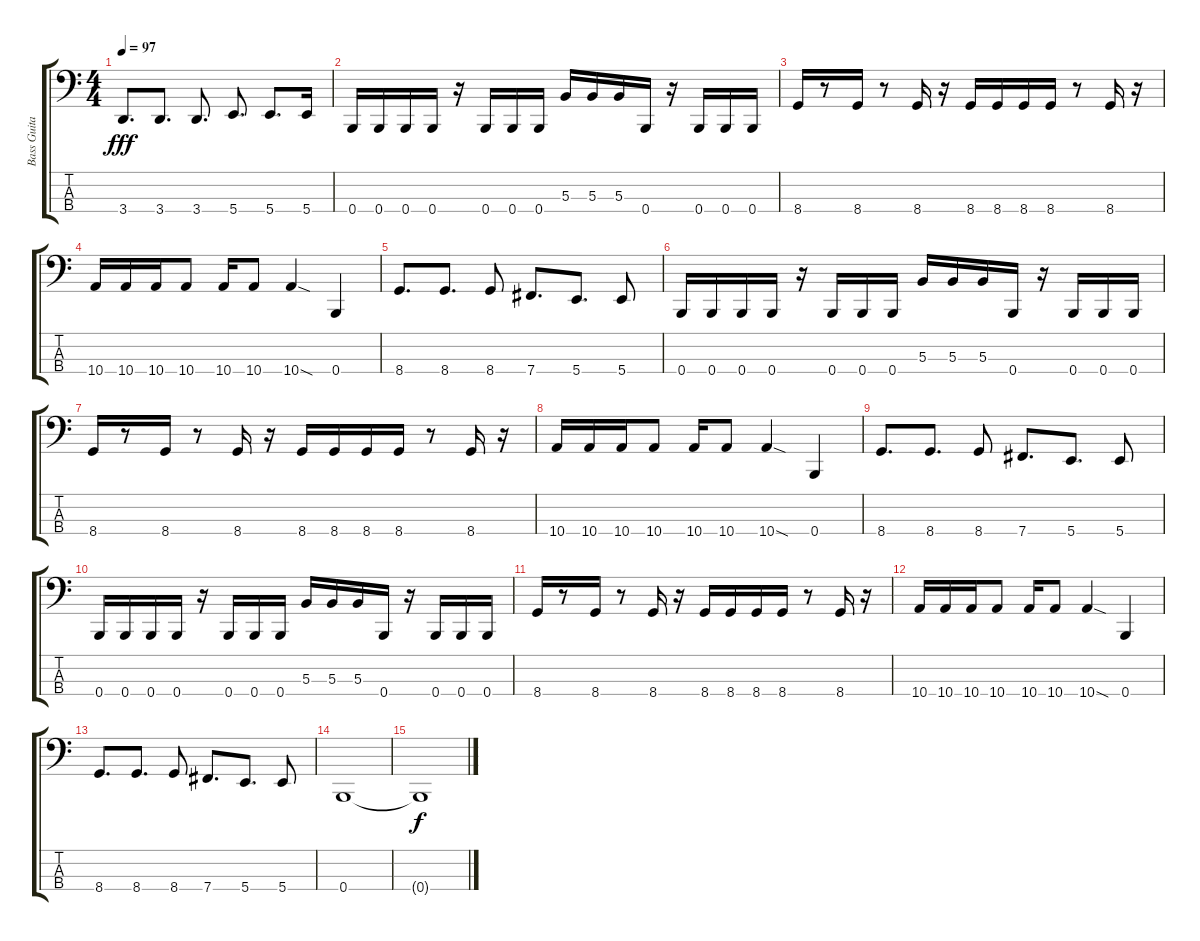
\track ("Bass Guitar" "Bass Guita") {instrument electricbassfinger}
\staff {score tabs}
\tuning (E2 B1 Gb1 B0) {hide}
\ts (4 4)
\tempo 97
\clef f4
\ks c
3.4.8{d dy fff} 3.4.8{d} 3.4.8{d} 5.4.8{d} 5.4.8{d} 5.4.16 |
0.4.16 0.4.16 0.4.16 0.4.16 r.16 0.4.16 0.4.16 0.4.16 5.3.16 5.3.16 5.3.16 0.4.16 r.16 0.4.16 0.4.16 0.4.16 |
8.4.16 r.8 8.4.16 r.8 8.4.16 r.16 8.4.16 8.4.16 8.4.16 8.4.16 r.8 8.4.16 r.16 |
10.4.16 10.4.16 10.4.16 10.4.8 10.4.16 10.4.8 10.4{sod}.4 0.4.4 |
8.4.8{d} 8.4.8{d} 8.4.8 7.4.8{d} 5.4.8{d} 5.4.8 |
0.4.16 0.4.16 0.4.16 0.4.16 r.16 0.4.16 0.4.16 0.4.16 5.3.16 5.3.16 5.3.16 0.4.16 r.16 0.4.16 0.4.16 0.4.16 |
8.4.16 r.8 8.4.16 r.8 8.4.16 r.16 8.4.16 8.4.16 8.4.16 8.4.16 r.8 8.4.16 r.16 |
10.4.16 10.4.16 10.4.16 10.4.8 10.4.16 10.4.8 10.4{sod}.4 0.4.4 |
8.4.8{d} 8.4.8{d} 8.4.8 7.4.8{d} 5.4.8{d} 5.4.8 |
0.4.16 0.4.16 0.4.16 0.4.16 r.16 0.4.16 0.4.16 0.4.16 5.3.16 5.3.16 5.3.16 0.4.16 r.16 0.4.16 0.4.16 0.4.16 |
8.4.16 r.8 8.4.16 r.8 8.4.16 r.16 8.4.16 8.4.16 8.4.16 8.4.16 r.8 8.4.16 r.16 |
10.4.16 10.4.16 10.4.16 10.4.8 10.4.16 10.4.8 10.4{sod}.4 0.4.4 |
8.4.8{d} 8.4.8{d} 8.4.8 7.4.8{d} 5.4.8{d} 5.4.8 |
0.4.1 |
0.4{t}.1{dy f}
